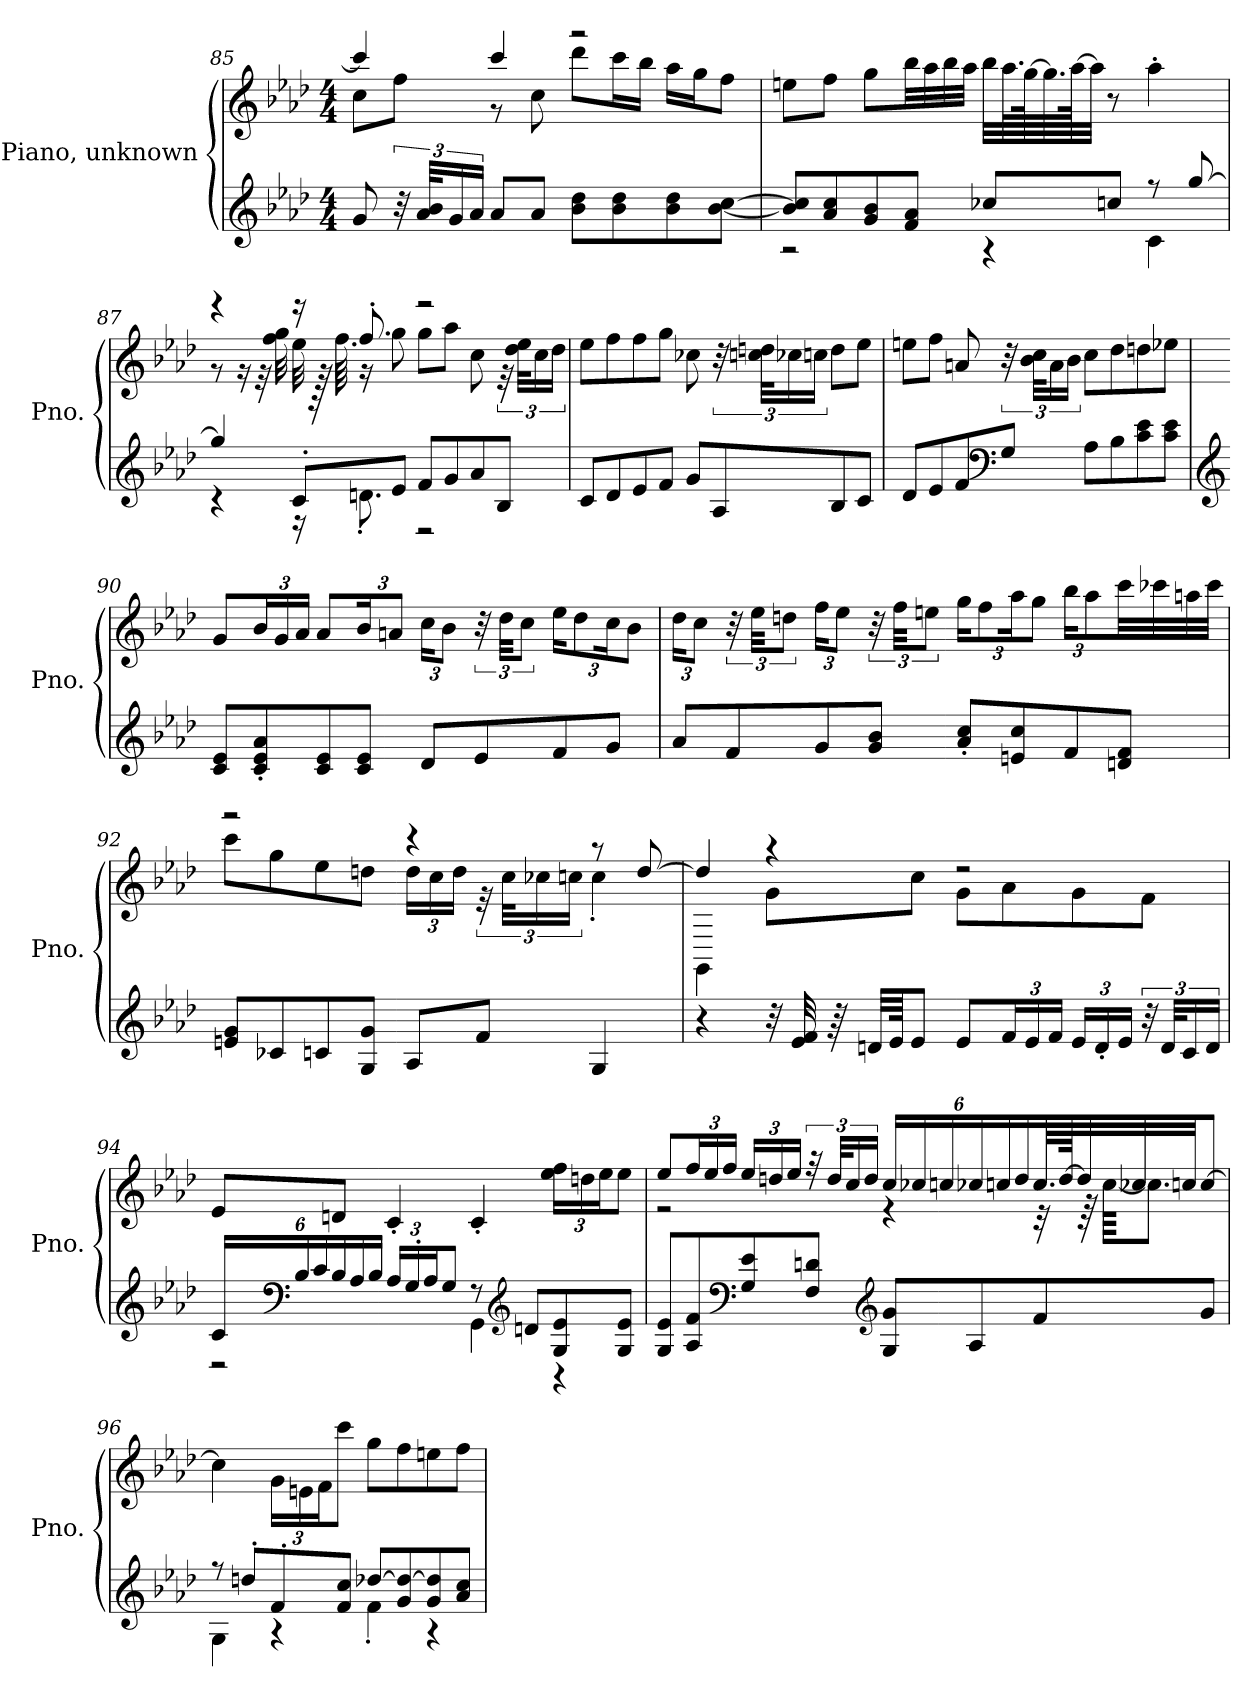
**kern	**kern
*part1	*part1
*staff2	*staff1
*I"Piano, unknown	*
*I'Pno.	*
!!LO:LB:g=z
*clefG2	*clefG2
*k[b-e-a-d-]	*k[b-e-a-d-]
*M4/4	*M4/4
=85	=85
*	*^
8g/	4ccc/]	8cc\L
48r	.	8ff\J
48a-/ 48b-/KLL	.	.
24g/	.	.
24a-/JJ	.	.
8a-/L	4ccc/	8r
8a-/J	.	8cc\
8b-\ 8dd-\L	2r	8ddd-\L
8b-\ 8dd-\	.	16ccc\L
.	.	16bb-\JJ
8b-\ 8dd-\	.	16aa-\LL
.	.	16gg\J
[8b-\ [8cc\J	.	8ff\J
*	*v	*v
=86	=86
*^	*
8b-/] 8cc/]L	2r	8een\L
8a-/ 8cc/	.	8ff\J
8g/ 8b-/	.	8gg\L
8f/ 8a-/J	.	32bb-\LL
.	.	32aa-\
.	.	32bb-\
.	.	32aa-\JJJ
8cc-X/L	4r	32bb-\LLL
.	.	64.aa-\L
.	.	[128gg\K
.	.	64.gg\]
.	.	[128aa-\JK
.	.	32aa-\JJJ]
8ccn/J	.	8r
8r	4c\	4aa-'\
[8gg/	.	.
!!LO:LB:g=z
=87	=87	=87
*	*	*^
4gg/]	4r	4r	8r
.	.	.	16r
.	.	.	32r
.	.	.	32ff\ 32gg\
8c'/L	16r	16r	32ee-\
.	.	.	128r
.	.	.	64.ff\
.	8.dn'\	8.ff'/	16r
8e-/J	.	.	8gg\
8f/L	2r	2r	8gg\L
8g/	.	.	8aa-\J
8a-/	.	.	8cc\
8B-/J	.	.	48r
.	.	.	48dd-\ 48ee-\KLL
.	.	.	24cc\
.	.	.	24dd-\JJ
*v	*v	*	*
*	*v	*v
=88	=88
8c/L	8ee-\L
8d-/	8ff\
8e-/	8ff\
8f/J	8gg\J
8g/L	8cc-X\
8A-/	48r
.	48ccn\ 48ddn\KLL
.	24cc-X\
.	24ccn\JJ
8B-/	8dd\L
8c/J	8ee-\J
!!LO:LB:g=z
=89	=89
8d-/L	8een\L
8e-/	8ff\J
8f/	8an/
*clefF4	*
8G/J	48r
.	48b-\ 48cc\KLL
.	24a\
.	24b-\JJ
8A-\L	8cc\L
8B-\	8dd-\
8c\ 8e-\	8ddn\
8c\ 8e-\J	8ee-X\J
=90	=90
*clefG2	*
8c/ 8e-/L	8g/L
*	*Xbrackettup
8c/' 8e-/' 8a-/'	24b-/L
.	24g/
.	24a-/JJ
8c/ 8e-/	8a-/L
8c/ 8e-/J	24b-/K
.	12an/J
8d-/L	24cc\KL
.	12b-\J
*	*brackettup
8e-/	48r
.	48dd-\KKL
.	12cc\J
*	*Xbrackettup
8f/	24ee-\KL
.	12dd-\
8g/J	24cc\K
.	12b-\J
!!LO:LB:g=z
=91	=91
8a-/L	24dd-\KL
.	12cc\J
*	*brackettup
8f/	48r
.	48ee-\KKL
.	12ddn\J
*	*Xbrackettup
8g/	24ff\KL
.	12ee-\J
*	*brackettup
8g/ 8b-/J	48r
.	48ff\KKL
.	12een\J
*	*Xbrackettup
8a-/' 8cc/'L	24gg\KL
.	12ff\
8en/ 8cc/	24aa-\K
.	12gg\J
8f/	24bb-\KL
.	12aa-\
8dn/ 8f/J	32ccc\LL
.	32ccc-X\
.	32aan\
.	32ccc-\JJJ
=92	=92
*	*^
8en/ 8g/L	2r	8ccc\L
8c-X/	.	8gg\
8cn/	.	8ee-\
8G/ 8g/J	.	8ddn\J
8A-/L	4r	24dd\LL
.	.	24cc\
.	.	24dd\JJ
*	*	*brackettup
8f/J	.	48r
.	.	48cc\KLL
.	.	24cc-X\
.	.	24ccn\JJ
4G/	8r	4cc'\
.	[8dd/	.
!!LO:LB:g=z	!!
=93	=93	=93
4r	4dd/]	4GG\
32r	4r	8g\L
32e-/ 32f/	.	.
64r	.	.
32dn/LLL	.	.
64e-/JJK	.	.
8e-/J	.	8cc\J
8e-/L	2r	8g\L
*Xbrackettup	*	*
24f/L	.	8a-\
24e-/	.	.
24f/JJ	.	.
24e-/LL	.	8g\
24d'/	.	.
24e-/JJ	.	.
*brackettup	*	*
48r	.	8f\J
48d/KLL	.	.
24c/	.	.
24d/JJ	.	.
*	*v	*v
=94	=94
*Xbrackettup	*
*^	*
24c/LL	2r	8e-/L
*clefF4	*	*
24B-/	.	.
24c/	.	.
24B-/	.	8dn/J
24A-/	.	.
24B-/JJ	.	.
24A-/LL	.	4c'/
24G'/	.	.
24A-/J	.	.
8G/J	.	.
8r	4GG\	4c'/
*clefG2	*	*
8dn/L	.	.
*	*	*Xbrackettup
8G/ 8e-/	4r	24ee-\ 24ff\LL
.	.	24ddn\
.	.	24ee-\J
8G/ 8e-/J	.	8ee-\J
*v	*v	*
!!LO:PB:g=z
=95	=95
*	*^
8G/ 8e-/L	8ee-/L	2r
8A-/ 8f/	24ff/L	.
.	24ee-/	.
.	24ff/JJ	.
*clefF4	*	*
8G/ 8e-/	24ee-/LL	.
.	24ddn/	.
.	24ee-/JJ	.
*	*brackettup	*
8F/ 8dn/J	48r	.
.	48dd/KLL	.
.	24cc/	.
.	24dd/JJ	.
*clefG2	*	*
*	*Xbrackettup	*
8G/ 8g/L	24cc/LL	4r
.	24cc-X/	.
.	24ccn/	.
8A-/	24cc-X/	.
.	24ccn/	.
.	24dd/	.
8f/	64.cc/LL	32r
.	[128dd/JK	.
.	32dd/]	64r
.	.	[64cc\KKKL
.	32cc-X/	8.cc\J]
.	32ccn/JJ	.
8g/J	[8cc/J	.
*	*v	*v
!!LO:LB:g=z
=96	=96
*^	*
8r	4G\	4cc\]
8ddn'/L	.	.
8f'/	4r	24g\LL
.	.	24en\
.	.	24f\J
8f/ 8cc/J	.	8ccc\J
[8dd-X/L	4f'\	8gg\L
8g/ 8dd-/_	.	8ff\
8g/ 8dd-/]	4r	8een\
8a-/ 8cc/J	.	8ff\J
*v	*v	*
=	=
*-	*-
